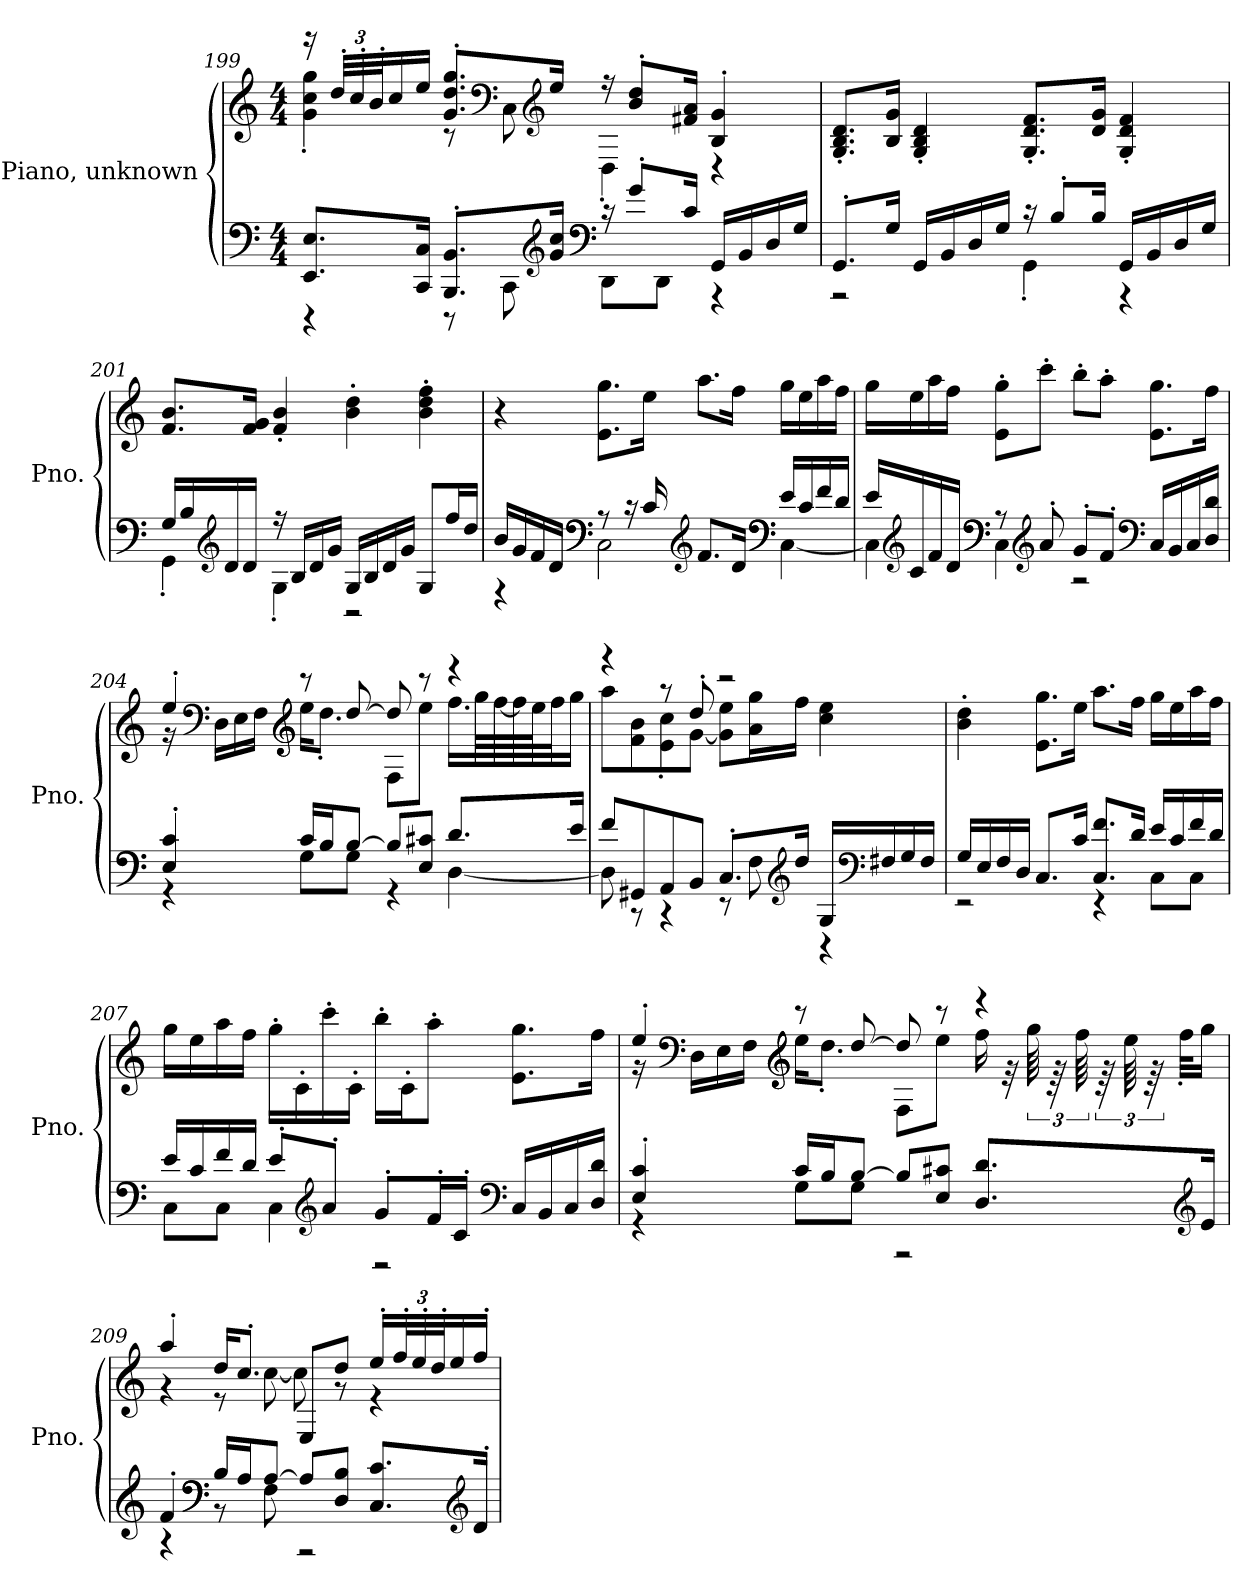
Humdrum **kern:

**kern	**kern
*part1	*part1
*staff2	*staff1
*I"Piano, unknown	*
*I'Pno.	*
!!LO:LB:g=z
*clefF4	*clefG2
*k[]	*k[]
*M4/4	*M4/4
=199	=199
*^	*^
8.EE/ 8.E/L	4r	16r	4g\' 4cc\' 4gg\'
*	*	*Xbrackettup	*
.	.	48dd'/LLL	.
.	.	48cc'/	.
.	.	48b'/J	.
.	.	16cc/	.
16CC/ 16C/Jk	.	16ee/JJ	.
8.BBB/' 8.BB/'L	8r	8.g/' 8.dd/' 8.gg/'L	8r
*	*	*clefF4	*
.	8CC\	.	8C\
*clefG2	*	*clefG2	*
16g/ 16cc/Jk	.	16ee/Jk	.
*clefF4	*	*	*
16r	8DD\L	16r	4D'\
8g'/L	.	8b/' 8dd/'L	.
.	8DD\J	.	.
16c/Jk	.	16f#X/ 16a/Jk	.
16GG/LL	4r	4B/' 4g/'	4r
16BB/	.	.	.
16D/	.	.	.
16G/JJ	.	.	.
*	*	*v	*v
=200	=200	=200
8.GG'/L	2r	8.G/' 8.B/' 8.d/'L
16G/Jk	.	16B/ 16g/Jk
16GG/LL	.	4G/' 4B/' 4d/'
16BB/	.	.
16D/	.	.
16G/JJ	.	.
16r	4GG'\	8.G/' 8.d/' 8.f/'L
8B'/L	.	.
16B/Jk	.	16d/ 16g/Jk
16GG/LL	4r	4G/' 4d/' 4f/'
16BB/	.	.
16D/	.	.
16G/JJ	.	.
!!LO:LB:g=z
=201	=201	=201
16G/LL	4GG'\	8.f/ 8.b/L
16B/	.	.
*clefG2	*	*
16d/	.	.
16d/JJ	.	16f/ 16g/Jk
16r	4G'\	4f/' 4b/'
16B/LL	.	.
16d/	.	.
16g/JJ	.	.
16G/LL	2r	4b\' 4dd\'
16B/	.	.
16d/	.	.
16g/JJ	.	.
8G/L	.	4b\' 4dd\' 4ff\'
16ff/L	.	.
16dd/JJ	.	.
=202	=202	=202
16b/LL	4r	4r
16g/	.	.
16f/	.	.
16d/JJ	.	.
*clefF4	*	*
8r	2C\	8.e\ 8.gg\L
16r	.	.
16c/	.	16ee\Jk
*clefG2	*	*
8.f/L	.	8.aa\L
16d/Jk	.	16ff\Jk
*clefF4	*	*
16e/LL	[4C\	16gg\LL
16c/	.	16ee\
16f/	.	16aa\
16d/JJ	.	16ff\JJ
!!LO:LB:g=z
=203	=203	=203
16e/LL	4C\]	16gg\LL
*clefG2	*	*
16c/	.	16ee\
16f/	.	16aa\
16d/JJ	.	16ff\JJ
*clefF4	*	*
8r	4C\	8e\' 8gg\'L
*clefG2	*	*
8a'/	.	8ccc'\J
8g'/L	2r	8bb'\L
8f'/J	.	8aa'\J
*clefF4	*	*
16C/LL	.	8.e\ 8.gg\L
16BB/	.	.
16C/	.	.
16D/ 16d/JJ	.	16ff\Jk
=204	=204	=204
*	*	*^
4E/' 4c/'	4r	4ee'/	16r
*	*	*clefF4	*
.	.	.	16D\LL
.	.	.	16E\
.	.	.	16F\JJ
*	*	*clefG2	*
16c/LL	8G\L	8r	16ee\KL
16B/J	.	.	8.dd'\J
[8B/J	8G\J	[8dd/	.
8B/L]	4r	8dd/]	8F\L
8E/ 8c#X/J	.	8r	8ee\J
8.d/L	[4D\	4r	16.ff\LL
.	.	.	64gg\LL
.	.	.	[64ff\
.	.	.	64ff\]
.	.	.	64ee\J
.	.	.	32ff\J
16e/Jk	.	.	16gg\JJ
!!LO:LB:g=z	!!
=205	=205	=205	=205
8f/L	8D\]	4r	8aa\L
8GG#X/	8r	.	8f\ 8b\
8AA/	4r	8r	8e\' 8cc\'
8BB/J	.	8dd'/	[8g\J
8.C'/L	8r	2r	8g\] 8ee\L
.	8F\	.	16a\ 16gg\L
*clefG2	*	*	*
16dd/Jk	.	.	16ff\JJ
16G/LL	4r	.	4cc\ 4ee\
*clefF4	*	*	*
16F#X/	.	.	.
16G/	.	.	.
16F#/JJ	.	.	.
*	*	*v	*v
=206	=206	=206
16G/LL	2r	4b\' 4dd\'
16E/	.	.
16F/	.	.
16D/JJ	.	.
8.C/L	.	8.e\ 8.gg\L
16c/Jk	.	16ee\Jk
8.C/ 8.f/L	4r	8.aa\L
16d/Jk	.	16ff\Jk
16e/LL	8C\L	16gg\LL
16c/	.	16ee\
16f/	8C\J	16aa\
16d/JJ	.	16ff\JJ
!!LO:LB:g=z
=207	=207	=207
16e/LL	8C\L	16gg\LL
16c/	.	16ee\
16f/	8C\J	16aa\
16d/JJ	.	16ff\JJ
8e'/L	4C\	16gg'\LL
.	.	16c'\
*clefG2	*	*
8a'/J	.	16ccc'\
.	.	16c'\JJ
8g'/L	2r	16bb'\LL
.	.	16c'\J
16f'/L	.	8aa'\J
16c'/JJ	.	.
*clefF4	*	*
16C/LL	.	8.e\ 8.gg\L
16BB/	.	.
16C/	.	.
16D/ 16d/JJ	.	16ff\Jk
=208	=208	=208
*	*	*^
4E/' 4c/'	4r	4ee'/	16r
*	*	*clefF4	*
.	.	.	16D\LL
.	.	.	16E\
.	.	.	16F\JJ
*	*	*clefG2	*
16c/LL	8G\L	8r	16ee\KL
16B/J	.	.	8.dd'\J
[8B/J	8G\J	[8dd/	.
8B/L]	2r	8dd/]	8F\L
8E/ 8c#X/J	.	8r	8ee\J
8.D/ 8.d/L	.	4r	16ff\
.	.	.	32r
*	*	*	*brackettup
.	.	.	96gg\
.	.	.	96r
.	.	.	96ff\
.	.	.	96r
.	.	.	96ee\
.	.	.	96r
.	.	.	32ff'\KLL
*clefG2	*	*	*
16e/Jk	.	.	16gg\JJ
!!LO:PB:g=z	!!
=209	=209	=209	=209
4f'/	4r	4aa'/	4r
*clefF4	*	*	*
16B/LL	8r	16dd/KL	8r
16A/J	.	8.cc'/J	.
[8A/J	8F\	.	[8cc\
8A/L]	2r	8E/L	8cc\]
8D/ 8B/J	.	8dd/J	8r
8.C/ 8.c/L	.	16ee'/LL	4r
*	*	*Xbrackettup	*
.	.	48ff'/L	.
.	.	48ee'/	.
.	.	48dd'/J	.
.	.	16ee/	.
*clefG2	*	*	*
16d'/Jk	.	16ff'/JJ	.
*v	*v	*	*
*	*v	*v
=	=
*-	*-
